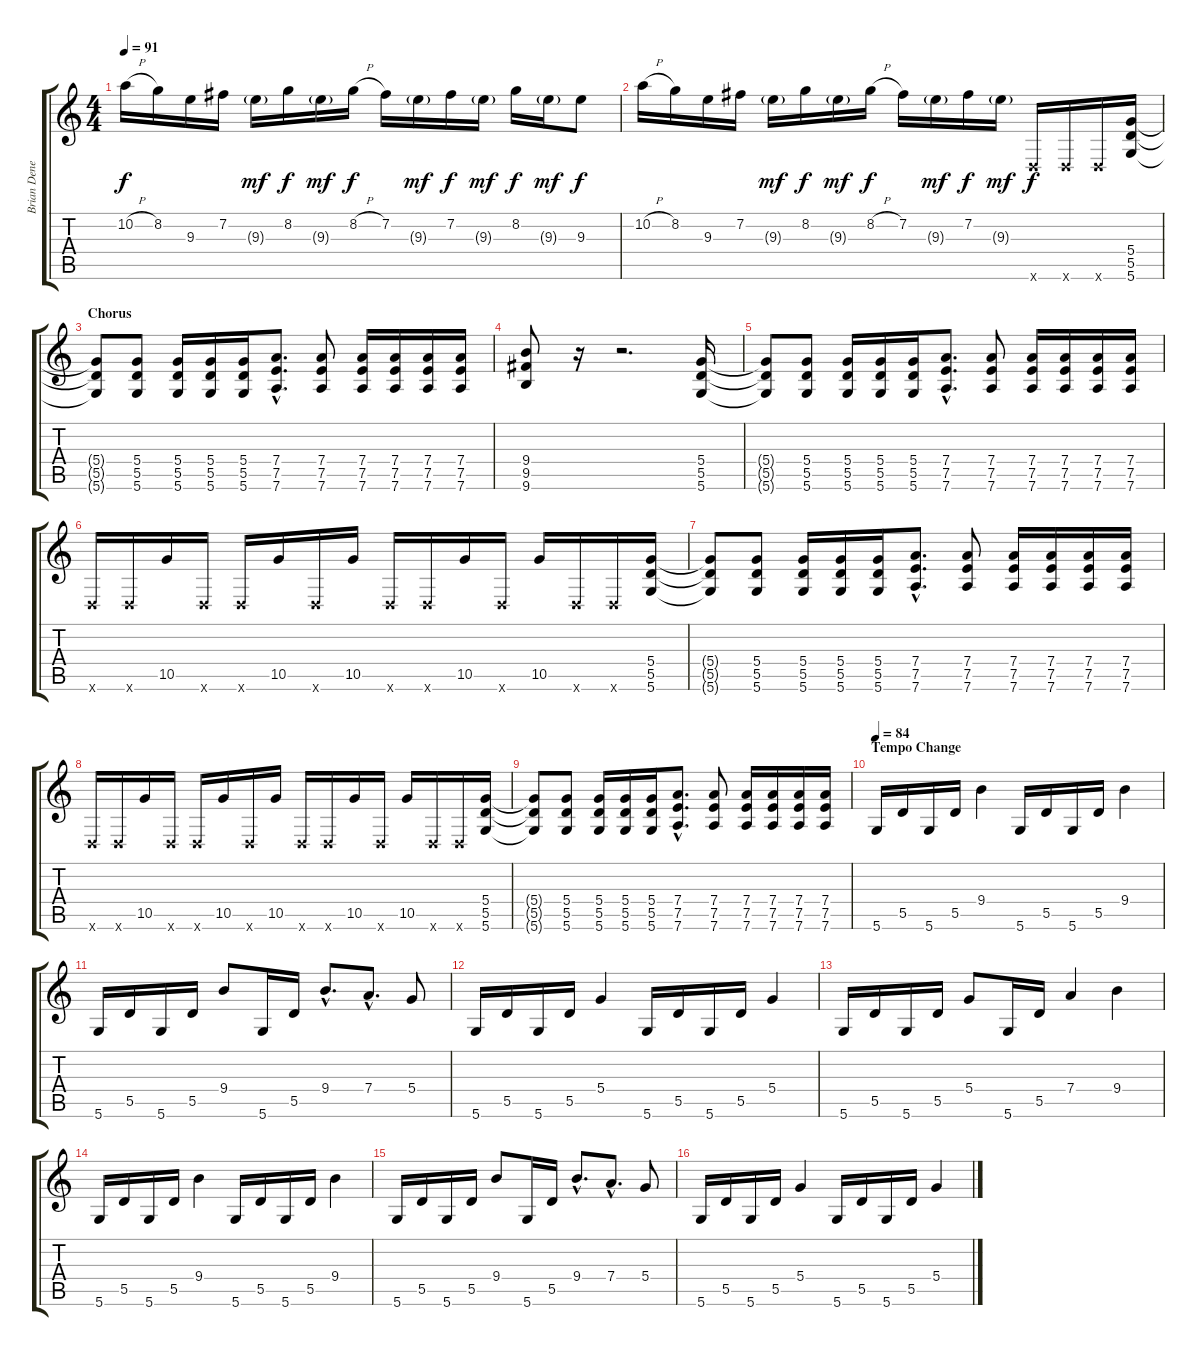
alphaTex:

\track ("Brian Deneeve" "Brian Dene") {instrument distortionguitar}
\staff {score tabs}
\tuning (E4 B3 G3 D3 A2 D2) {hide}
\ts (4 4)
\tempo 91
\clef g2
\ks c
10.2{h}.16{dy f} 8.2.16 9.3.16 7.2.16 9.3{g}.16{dy mf} 8.2.16{dy f} 9.3{g}.16{dy mf} 8.2{h}.16{dy f} 7.2.16 9.3{g}.16{dy mf} 7.2.16{dy f} 9.3{g}.16{dy mf} 8.2.16{dy f} 9.3{g}.16{dy mf} 9.3.8{dy f} |
10.2{h}.16 8.2.16 9.3.16 7.2.16 9.3{g}.16{dy mf} 8.2.16{dy f} 9.3{g}.16{dy mf} 8.2{h}.16{dy f} 7.2.16 9.3{g}.16{dy mf} 7.2.16{dy f} 9.3{g}.16{dy mf} 0.6{x}.16{dy f} 0.6{x}.16 0.6{x}.16 (5.4 5.5 5.6).16 |
\section ("" "Chorus")
(5.4{t} 5.5{t} 5.6{t}).8 (5.4 5.5 5.6).8 (5.4 5.5 5.6).16 (5.4 5.5 5.6).16 (5.4 5.5 5.6).16 (7.4{hac} 7.5{hac} 7.6{hac}).8{d} (7.4 7.5 7.6).8 (7.4 7.5 7.6).16 (7.4 7.5 7.6).16 (7.4 7.5 7.6).16 (7.4 7.5 7.6).16 |
(9.4 9.5 9.6).8 r.16 r.2{d} (5.4 5.5 5.6).16 |
(5.4{t} 5.5{t} 5.6{t}).8 (5.4 5.5 5.6).8 (5.4 5.5 5.6).16 (5.4 5.5 5.6).16 (5.4 5.5 5.6).16 (7.4{hac} 7.5{hac} 7.6{hac}).8{d} (7.4 7.5 7.6).8 (7.4 7.5 7.6).16 (7.4 7.5 7.6).16 (7.4 7.5 7.6).16 (7.4 7.5 7.6).16 |
0.6{x}.16 0.6{x}.16 10.5.16 0.6{x}.16 0.6{x}.16 10.5.16 0.6{x}.16 10.5.16 0.6{x}.16 0.6{x}.16 10.5.16 0.6{x}.16 10.5.16 0.6{x}.16 0.6{x}.16 (5.4 5.5 5.6).16 |
(5.4{t} 5.5{t} 5.6{t}).8 (5.4 5.5 5.6).8 (5.4 5.5 5.6).16 (5.4 5.5 5.6).16 (5.4 5.5 5.6).16 (7.4{hac} 7.5{hac} 7.6{hac}).8{d} (7.4 7.5 7.6).8 (7.4 7.5 7.6).16 (7.4 7.5 7.6).16 (7.4 7.5 7.6).16 (7.4 7.5 7.6).16 |
0.6{x}.16 0.6{x}.16 10.5.16 0.6{x}.16 0.6{x}.16 10.5.16 0.6{x}.16 10.5.16 0.6{x}.16 0.6{x}.16 10.5.16 0.6{x}.16 10.5.16 0.6{x}.16 0.6{x}.16 (5.4 5.5 5.6).16 |
(5.4{t} 5.5{t} 5.6{t}).8 (5.4 5.5 5.6).8 (5.4 5.5 5.6).16 (5.4 5.5 5.6).16 (5.4 5.5 5.6).16 (7.4{hac} 7.5{hac} 7.6{hac}).8{d} (7.4 7.5 7.6).8 (7.4 7.5 7.6).16 (7.4 7.5 7.6).16 (7.4 7.5 7.6).16 (7.4 7.5 7.6).16 |
\section ("" "Tempo Change")
\tempo 84
5.6.16 5.5.16 5.6.16 5.5.16 9.4.4 5.6.16 5.5.16 5.6.16 5.5.16 9.4.4 |
5.6.16 5.5.16 5.6.16 5.5.16 9.4.8 5.6.16 5.5.16 9.4{hac}.8{d} 7.4{hac}.8{d} 5.4.8 |
5.6.16 5.5.16 5.6.16 5.5.16 5.4.4 5.6.16 5.5.16 5.6.16 5.5.16 5.4.4 |
5.6.16 5.5.16 5.6.16 5.5.16 5.4.8 5.6.16 5.5.16 7.4.4 9.4.4 |
5.6.16 5.5.16 5.6.16 5.5.16 9.4.4 5.6.16 5.5.16 5.6.16 5.5.16 9.4.4 |
5.6.16 5.5.16 5.6.16 5.5.16 9.4.8 5.6.16 5.5.16 9.4{hac}.8{d} 7.4{hac}.8{d} 5.4.8 |
5.6.16 5.5.16 5.6.16 5.5.16 5.4.4 5.6.16 5.5.16 5.6.16 5.5.16 5.4.4
